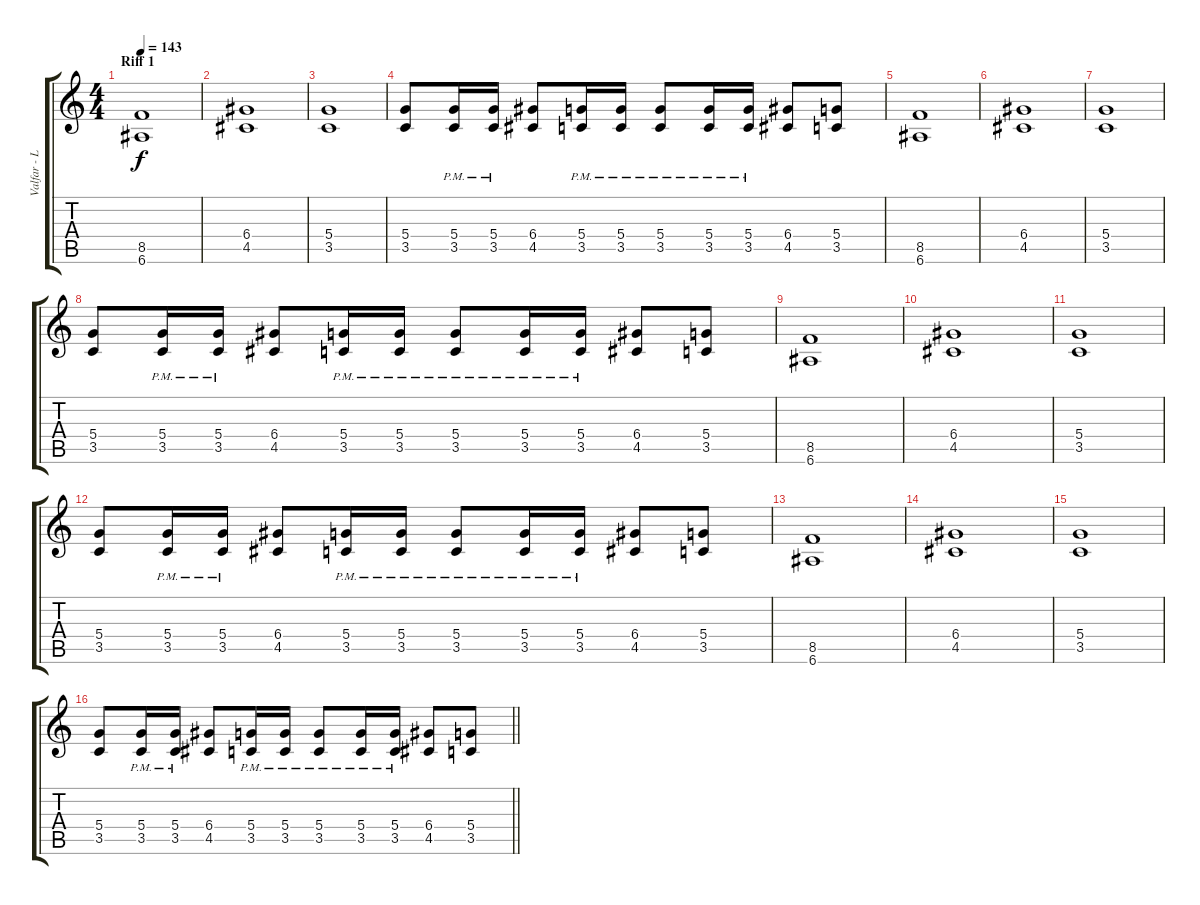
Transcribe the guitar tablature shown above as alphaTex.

\track ("Valfar - Lead" "Valfar - L") {instrument distortionguitar}
\staff {score tabs}
\tuning (E4 B3 G3 D3 A2 E2) {hide}
\ts (4 4)
\section ("" "Riff 1")
\tempo 143
\clef g2
\ks c
(8.5 6.6).1{dy f instrument distortionguitar} |
(6.4 4.5).1 |
(5.4 3.5).1 |
(5.4 3.5).8 (5.4{pm} 3.5{pm}).16 (5.4{pm} 3.5{pm}).16 (6.4 4.5).8 (5.4{pm} 3.5{pm}).16 (5.4{pm} 3.5{pm}).16 (5.4{pm} 3.5{pm}).8 (5.4{pm} 3.5{pm}).16 (5.4{pm} 3.5{pm}).16 (6.4 4.5).8 (5.4 3.5).8 |
(8.5 6.6).1 |
(6.4 4.5).1 |
(5.4 3.5).1 |
(5.4 3.5).8 (5.4{pm} 3.5{pm}).16 (5.4{pm} 3.5{pm}).16 (6.4 4.5).8 (5.4{pm} 3.5{pm}).16 (5.4{pm} 3.5{pm}).16 (5.4{pm} 3.5{pm}).8 (5.4{pm} 3.5{pm}).16 (5.4{pm} 3.5{pm}).16 (6.4 4.5).8 (5.4 3.5).8 |
(8.5 6.6).1 |
(6.4 4.5).1 |
(5.4 3.5).1 |
(5.4 3.5).8 (5.4{pm} 3.5{pm}).16 (5.4{pm} 3.5{pm}).16 (6.4 4.5).8 (5.4{pm} 3.5{pm}).16 (5.4{pm} 3.5{pm}).16 (5.4{pm} 3.5{pm}).8 (5.4{pm} 3.5{pm}).16 (5.4{pm} 3.5{pm}).16 (6.4 4.5).8 (5.4 3.5).8 |
(8.5 6.6).1 |
(6.4 4.5).1 |
(5.4 3.5).1 |
\barLineRight lightlight
(5.4 3.5).8 (5.4{pm} 3.5{pm}).16 (5.4{pm} 3.5{pm}).16 (6.4 4.5).8 (5.4{pm} 3.5{pm}).16 (5.4{pm} 3.5{pm}).16 (5.4{pm} 3.5{pm}).8 (5.4{pm} 3.5{pm}).16 (5.4{pm} 3.5{pm}).16 (6.4 4.5).8 (5.4 3.5).8
